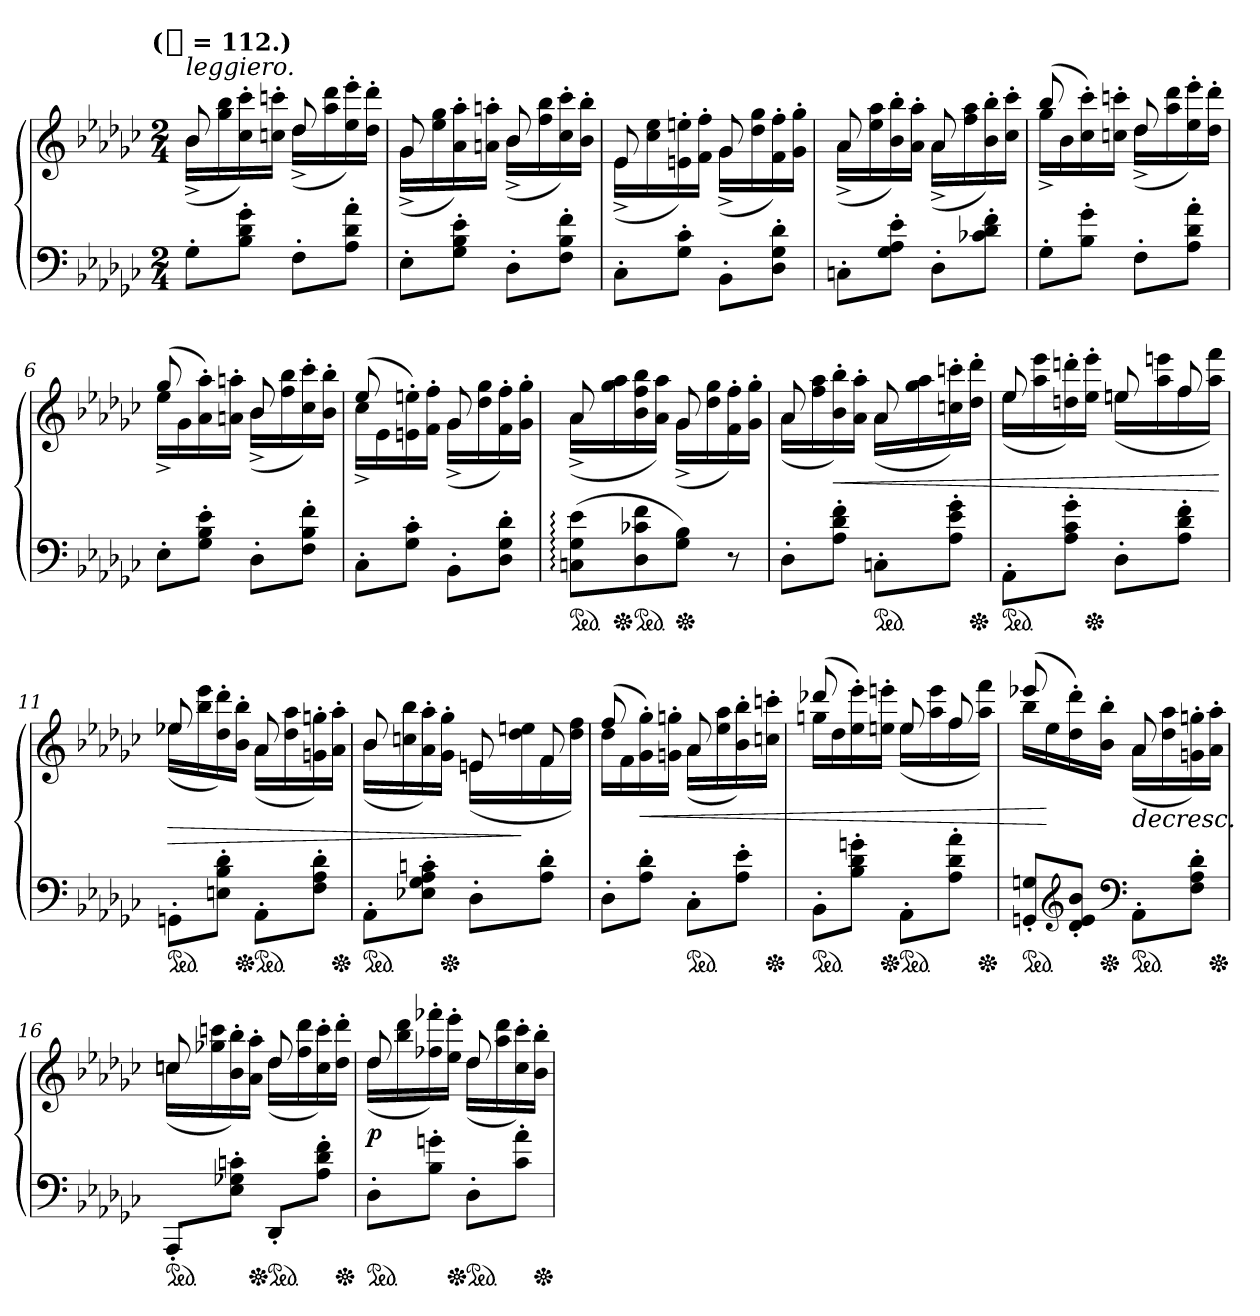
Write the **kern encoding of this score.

**kern	**kern	**dynam
*part1	*part1	*part1
*staff2	*staff1	*staff1/2
*clefF4	*clefG2	*
*k[b-e-a-d-g-c-]	*k[b-e-a-d-g-c-]	*
*G-:	*G-:	*
!!LO:TX:omd:t=([quarter] = 112.)
*M2/4	*M2/4	*
*MM112	*MM112	*
=1	=1	=1
*	*^	*
!	!LO:TX:a:i:t=leggiero.	!	!
8G-'L	8b-	(>16b-^<LL	.
.	.	16gg- 16bb-	.
8B-' 8d-' 8g-'J	8rgggyy	16cc-' 16ccc-')	.
.	.	16ccn' 16cccn'JJ	.
8F'L	8dd-	(>16dd-^<LL	.
.	.	16aa- 16ddd-	.
8A-' 8d-' 8a-'J	8rbbbyy	16ee-' 16eee-')	.
.	.	16dd-' 16ddd-'JJ	.
=2	=2	=2	=2
8E-'L	8g-	(>16g-^LL	.
.	.	16ee- 16gg-	.
8G-' 8B-' 8e-'J	8rbbbyy	16a-' 16aa-')	.
.	.	16an' 16aan'JJ	.
8D-'L	8b-	(>16b-^LL	.
.	.	16ff 16bb-	.
8F' 8B-' 8f'J	8rgggyy	16cc-' 16ccc-')	.
.	.	16b-' 16bb-'JJ	.
=3	=3	=3	=3
8C-'L	8e-	(>16e-^LL	.
.	.	16cc- 16ee-	.
8G-' 8c-'J	8reeeyy	16en' 16een')	.
.	.	16f' 16ff'JJ	.
8BB-'L	8g-	(>16g-^LL	.
.	.	16dd- 16gg-	.
8D-' 8G-' 8d-'J	8rgggyy	16f' 16ff')	.
.	.	16g-' 16gg-'JJ	.
=4	=4	=4	=4
8Cn'L	8a-	(>16a-^LL	.
.	.	16ee- 16aa-	.
8G-' 8A-' 8e-'J	8rbbbyy	16b-' 16bb-')	.
.	.	16a-' 16aa-'JJ	.
8D-'L	8a-	(>16a-^LL	.
.	.	16ff 16aa-	.
8c-X' 8d-' 8f'J	8rgggyy	16b-' 16bb-')	.
.	.	16cc-' 16ccc-'JJ	.
=5	=5	=5	=5
8G-'L	(>8bb-	16gg-^<LL	.
.	.	16b-	.
8B-' 8g-'J	8rbbbyy	16cc-' 16ccc-')	.
.	.	16ccn' 16cccn'JJ	.
8F'L	8dd-	(>16dd-^LL	.
.	.	16aa- 16ddd-	.
8A-' 8d-' 8a-'J	8rbbbyy	16ee-' 16eee-')	.
.	.	16dd-' 16ddd-'JJ	.
=6	=6	=6	=6
8E-'L	(>8gg-	16ee-^<LL	.
.	.	16g-	.
8G-' 8B-' 8e-'J	8rgggyy	16a-' 16aa-')	.
.	.	16an' 16aan'JJ	.
8D-'L	8b-	(>16b-^LL	.
.	.	16ff 16bb-	.
8F' 8B-' 8f'J	8rbbbyy	16cc-' 16ccc-')	.
.	.	16b-' 16bb-'JJ	.
=7	=7	=7	=7
8C-'L	(>8ee-	16cc-^<LL	.
.	.	16e-	.
8G-' 8c-'J	8reeeyy	16en' 16een')	.
.	.	16f' 16ff'JJ	.
8BB-'L	8g-	(>16g-^LL	.
.	.	16dd- 16gg-	.
8D-' 8G-' 8d-'J	8rgggyy	16f' 16ff')	.
.	.	16g-' 16gg-'JJ	.
=8	=8	=8	=8
*ped	*	*	*
(>8Cn: 8G-: 8e-:L	8a-	(>16a-^LL	.
*Xped	*	*	*
.	.	16gg- 16aa-	.
*ped	*	*	*
8D- 8c-X 8f	8rbbbyy	16b- 16ff 16bb-	.
.	.	16a- 16aa-JJ)	.
*Xped	*	*	*
8G- 8B-J)	8g-	(>16g-^LL	.
.	.	16dd- 16gg-	.
8r	8reeeyy	16f' 16ff')	.
.	.	16g-' 16gg-'JJ	.
=9	=9	=9	=9
8D-'L	8a-	(>16a-LL	.
.	.	16ff 16aa-	.
8A-' 8d-' 8f'J	8rgggyy	16b-' 16bb-')	<
.	.	16a-' 16aa-'JJ	.
*ped	*	*	*
8Cn'L	8a-	(>16a-LL	.
.	.	16gg- 16aa-	.
8A-' 8e-' 8g-'J	8rgggyy	16ccn' 16cccn')	.
*Xped	*	*	*
.	.	16dd-' 16ddd-'JJ	.
=10	=10	=10	=10
*ped	*	*	*
8AA-'L	8ee-	(>16ee-LL	.
.	.	16aa- 16eee-	.
8A-' 8c-' 8g-'J	8rffffyy	16ddn' 16dddn')	.
*Xped	*	*	*
.	.	16ee-' 16eee-'JJ	.
8D-'L	8een	(>16eenLL	.
.	.	16aa- 16eeen	.
8A-' 8d-' 8f'J	8ff	16ff	.
.	.	16aa- 16fffJJ)	.
*	*v	*v	*
.	.	[
=11	=11	=11
*	*^	*
*ped	*	*	*
8GGn'L	8ee-X	(>16ee-XLL	>
.	.	16bb- 16eee-	.
8En' 8B-' 8d-'J	8rddddyy	16dd-' 16ddd-')	.
*Xped	*	*	*
.	.	16b-' 16bb-'JJ	.
*ped	*	*	*
8AA-'L	8a-	(>16a-LL	.
.	.	16dd- 16aa-	.
8F' 8A-' 8d-'J	8rbbbyy	16gn' 16ggn')	.
*Xped	*	*	*
.	.	16a-' 16aa-'JJ	.
=12	=12	=12	=12
*ped	*	*	*
8AA-'L	8b-/	(>16b-LL	.
.	.	16ccn\ 16bb-\	.
8E-X' 8G-' 8A-' 8cn'J	8rgggyy	16a-' 16aa-')	.
*Xped	*	*	*
.	.	16g-' 16gg-'JJ	.
8D-'L	8en/	(>16enLL	.
.	.	16dd-\ 16een\	]
8A-' 8d-'J	8f/	16f	.
.	.	16dd- 16ffJJ)	.
=13	=13	=13	=13
8D-'L	(>8ff	16dd-LL	.
.	.	16f	.
8A-' 8d-'J	8rbbbyy	16g-' 16gg-')	<
.	.	16gn' 16ggn'JJ	.
*ped	*	*	*
8C-'L	8a-	(>16a-LL	.
.	.	16ee- 16aa-	.
8A-' 8e-'J	8rbbbyy	16b-' 16bb-')	.
*Xped	*	*	*
.	.	16ccn' 16cccn'JJ	.
=14	=14	=14	=14
*ped	*	*	*
8BB-'L	(>8ddd-X	16ggnLL	.
.	.	16dd-	.
8B-' 8d-' 8gn'J	8rddddyy	16ee-' 16eee-')	.
*Xped	*	*	*
.	.	16een' 16eeen'JJ	.
*ped	*	*	*
8AA-'L	8ee	(>16eeLL	.
.	.	16aa- 16eee	.
8A-' 8d-' 8a-'J	8ff	16ff	.
*Xped	*	*	*
.	.	16aa- 16fffJJ)	.
=15	=15	=15	=15
*ped	*	*	*
8GGn'/ 8Gn'/L	(>8eee-X	16bb-LL	.
.	.	16ee-	[
*clefG2	*	*	*
8d-' 8e-' 8b-'J	8rbbbyy	16dd-' 16ddd-')	.
*clefF4	*	*	*
*Xped	*	*	*
.	.	16b-' 16bb-'JJ	.
*ped	*	*	*
8AA-'L	8a-	(>16a-LL	>
.	.	16dd- 16aa-	.
8F' 8A-' 8d-'J	8rgggyy	16gn' 16ggn')	.
*Xped	*	*	*
.	.	16a-' 16aa-'JJ	.
=16	=16	=16	=16
!LO:TX:b:color=crimson:t=⚠	!	!	!
*ped	*	*	*
8AAA-'>/L	8ccn	(>16ccnLL	.
.	.	16gg-X 16cccn	.
8E-'>\ 8G-X'>\ 8cn'>\J	8rddddyy	16b-' 16bb-')	.
*Xped	*	*	*
.	.	16a-' 16aa-'JJ	.
!LO:TX:b:color=crimson:t=⚠	!	!	!
*ped	*	*	*
8DD-'>/L	8dd-	(>16dd-LL	.
.	.	16ff 16ddd-	.
8A-'>\ 8d-'>\ 8f'>\J	8rddddyy	16cc' 16ccc')	.
*Xped	*	*	*
.	.	16dd-' 16ddd-'JJ	.
=17	=17	=17	=17
*ped	*	*	*
8D-'L	8dd-	(>16dd-LL	p
.	.	16bb- 16ddd-	]
8B-' 8gn'J	8rffffyy	16ff-X' 16fff-X')	.
*Xped	*	*	*
.	.	16ee-' 16eee-'JJ	.
*ped	*	*	*
8D-'L	8dd-	(>16dd-LL	.
.	.	16aa- 16ddd-	.
8c-' 8a-'J	8rddddyy	16cc-' 16ccc-')	.
*Xped	*	*	*
.	.	16b-' 16bb-'JJ	.
*	*v	*v	*
=	=	=
*-	*-	*-
